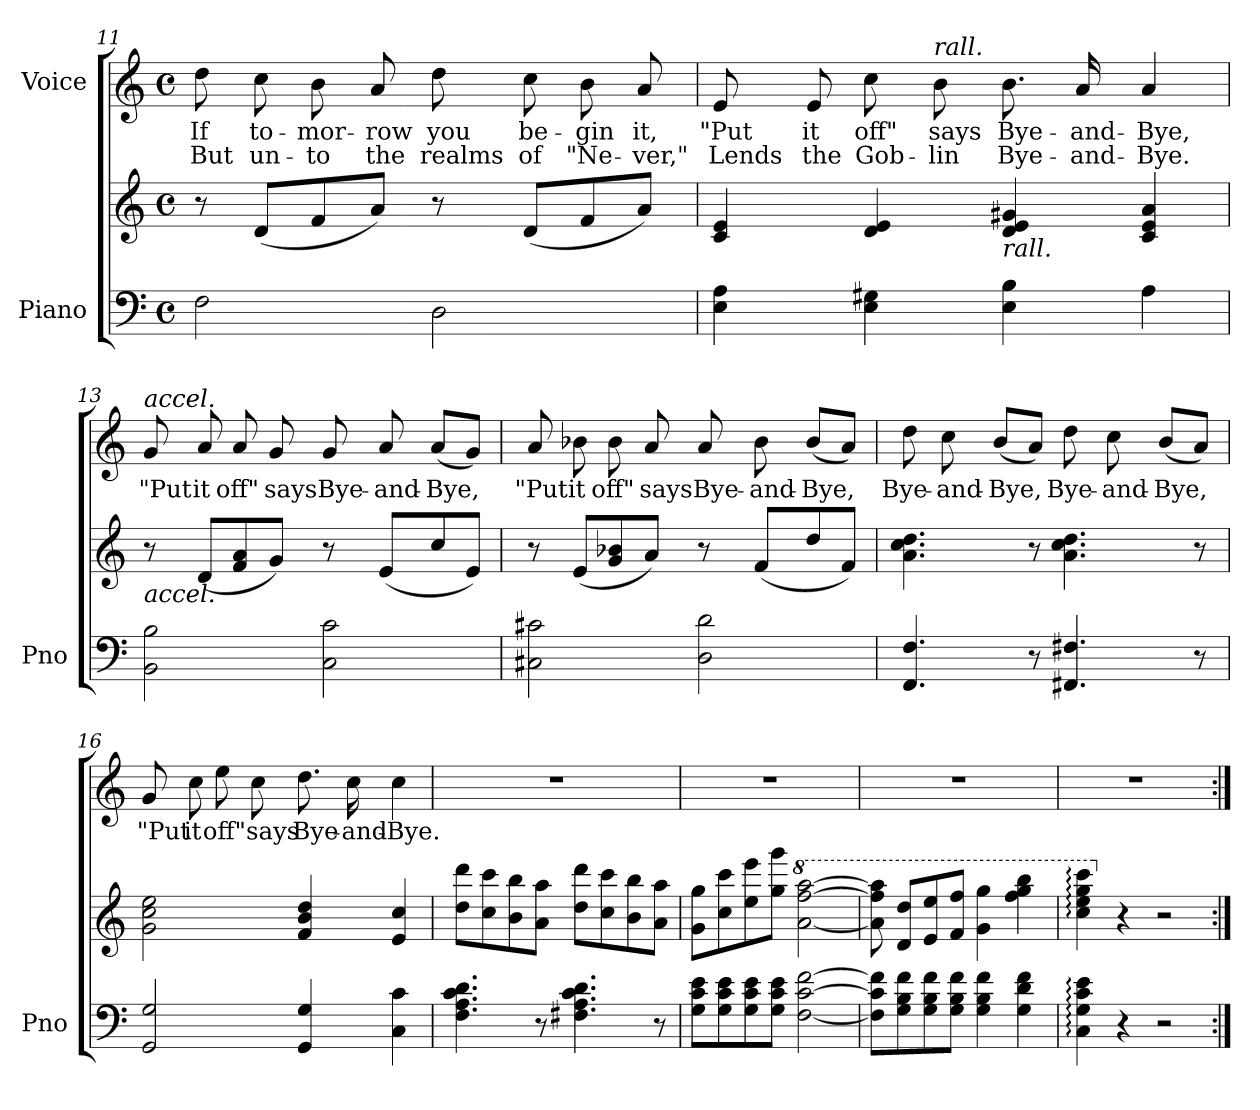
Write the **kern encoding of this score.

**kern	**kern	**kern	**text	**text
*part2	*part2	*part1	*part1	*part1
*staff3	*staff2	*staff1	*staff1	*staff1
*I"Piano	*	*I"Voice	*	*
*I'Pno	*	*	*	*
!!LO:PB:g=z
*clefF4	*clefG2	*clefG2	*	*
*k[]	*k[]	*k[]	*	*
*M4/4	*M4/4	*M4/4	*	*
*met(c)	*met(c)	*met(c)	*	*
=11	=11	=11	=11	=11
!	!	!	!LO:LY:b	!LO:LY:b
2F\	8r	8dd\	If	But
!	!	!	!LO:LY:b	!LO:LY:b
.	(<8d/L	8cc\	to-	un-
!	!	!	!LO:LY:b	!LO:LY:b
.	8f/	8b\	-mor-	-to
!	!	!	!LO:LY:b	!LO:LY:b
.	8a/J)	8a/	-row	the
!	!	!	!LO:LY:b	!LO:LY:b
2D\	8r	8dd\	you	realms
!	!	!	!LO:LY:b	!LO:LY:b
.	(<8d/L	8cc\	be-	of
!	!	!	!LO:LY:b	!LO:LY:b
.	8f/	8b\	-gin	"Ne-
!	!	!	!LO:LY:b	!LO:LY:b
.	8a/J)	8a/	it,	-ver,"
=12	=12	=12	=12	=12
!	!	!	!LO:LY:b	!LO:LY:b
4E\ 4A\	4c/ 4e/	8e/	"Put	Lends
!	!	!	!LO:LY:b	!LO:LY:b
.	.	8e/	it	the
!	!	!	!LO:LY:b	!LO:LY:b
4E\ 4G#X\	4d/ 4e/	8cc\	off"	Gob-
!	!	!LO:TX:a:i:t=rall.	!	!
!	!	!	!LO:LY:b	!LO:LY:b
.	.	8b\	says	-lin
!	!LO:TX:b:i:t=rall.	!	!	!
!	!	!	!LO:LY:b	!LO:LY:b
4E\ 4B\	4d/ 4e/ 4g#X/	8.b\	Bye-	Bye-
!	!	!	!LO:LY:b	!LO:LY:b
.	.	16a/	-and-	-and-
!	!	!	!LO:LY:b	!LO:LY:b
4A\	4c/ 4e/ 4a/	4a/	-Bye,	-Bye.
!!LO:LB:g=z
=13	=13	=13	=13	=13
!	!	!LO:TX:a:i:t=accel.	!	!
!	!LO:TX:b:i:t=accel.	!	!	!
!	!	!	!LO:LY:b	!
2BB\ 2B\	8r	8g/	"Put	.
!	!	!	!LO:LY:b	!
.	(<8d/L	8a/	it	.
!	!	!	!LO:LY:b	!
.	8f/ 8a/	8a/	off"	.
!	!	!	!LO:LY:b	!
.	8g/J)	8g/	says	.
!	!	!	!LO:LY:b	!
2C\ 2c\	8r	8g/	Bye-	.
!	!	!	!LO:LY:b	!
.	(<8e/L	8a/	-and-	.
!	!	!	!LO:LY:b	!
.	8cc/	(<8a/L	-Bye,	.
.	8e/J)	8g/J)	.	.
=14	=14	=14	=14	=14
!	!	!	!LO:LY:b	!
2C#X\ 2c#X\	8r	8a/	"Put	.
!	!	!	!LO:LY:b	!
.	(<8e/L	8b-X\	it	.
!	!	!	!LO:LY:b	!
.	8g/ 8b-X/	8b-\	off"	.
!	!	!	!LO:LY:b	!
.	8a/J)	8a/	says	.
!	!	!	!LO:LY:b	!
2D\ 2d\	8r	8a/	Bye-	.
!	!	!	!LO:LY:b	!
.	(<8f/L	8b-\	-and-	.
!	!	!	!LO:LY:b	!
.	8dd/	(<8b-/L	-Bye,	.
.	8f/J)	8a/J)	.	.
!!LO:LB:g=z
=15	=15	=15	=15	=15
!	!	!	!LO:LY:b	!
4.FF/ 4.F/	4.a\ 4.cc\ 4.dd\	8dd\	Bye-	.
!	!	!	!LO:LY:b	!
.	.	8cc\	-and-	.
!	!	!	!LO:LY:b	!
.	.	(<8b/L	-Bye,	.
8r	8r	8a/J)	.	.
!	!	!	!LO:LY:b	!
4.FF#X/ 4.F#X/	4.a\ 4.cc\ 4.dd\	8dd\	Bye-	.
!	!	!	!LO:LY:b	!
.	.	8cc\	-and-	.
!	!	!	!LO:LY:b	!
.	.	(<8b/L	-Bye,	.
8r	8r	8a/J)	.	.
=16	=16	=16	=16	=16
!	!	!	!LO:LY:b	!
2GG/ 2G/	2g\ 2cc\ 2ee\	8g/	"Put	.
!	!	!	!LO:LY:b	!
.	.	8cc\	it	.
!	!	!	!LO:LY:b	!
.	.	8ee\	off"	.
!	!	!	!LO:LY:b	!
.	.	8cc\	says	.
!	!	!	!LO:LY:b	!
4GG/ 4G/	4f/ 4b/ 4dd/	8.dd\	Bye-	.
!	!	!	!LO:LY:b	!
.	.	16cc\	-and-	.
!	!	!	!LO:LY:b	!
4C\ 4c\	4e/ 4cc/	4cc\	-Bye.	.
!!LO:LB:g=z
=17	=17	=17	=17	=17
4.F\ 4.A\ 4.c\ 4.d\	8dd\ 8ddd\L	1r	.	.
.	8cc\ 8ccc\	.	.	.
.	8b\ 8bb\	.	.	.
8r	8a\ 8aa\J	.	.	.
4.F#X\ 4.A\ 4.c\ 4.d\	8dd\ 8ddd\L	.	.	.
.	8cc\ 8ccc\	.	.	.
.	8b\ 8bb\	.	.	.
8r	8a\ 8aa\J	.	.	.
=18	=18	=18	=18	=18
8G\ 8c\ 8e\L	8g\ 8gg\L	1r	.	.
8G\ 8c\ 8e\	8cc\ 8ccc\	.	.	.
8G\ 8c\ 8e\	8ee\ 8eee\	.	.	.
8G\ 8c\ 8e\J	8gg\ 8ggg\J	.	.	.
*	*8va	*	*	*
[2F\ [2c\ [2f\	[2aa\ [2fff\ [2aaa\	.	.	.
=19	=19	=19	=19	=19
8F\] 8c\] 8f\]L	8aa\] 8fff\] 8aaa\]	1r	.	.
8G\ 8B\ 8f\	8dd/ 8ddd/L	.	.	.
8G\ 8B\ 8f\	8ee/ 8eee/	.	.	.
8G\ 8B\ 8f\J	8ff/ 8fff/J	.	.	.
4G\ 4B\ 4f\	4gg\ 4ggg\	.	.	.
4G\ 4d\ 4f\	4fff\ 4ggg\ 4bbb\	.	.	.
=20	=20	=20	=20	=20
4C\: 4G\: 4c\: 4e\:	4ccc\: 4eee\: 4ggg\: 4cccc\:	1r	.	.
*	*X8va	*	*	*
4r	4r	.	.	.
2r	2r	.	.	.
=:|!	=:|!	=:|!	=:|!	=:|!
*-	*-	*-	*-	*-
